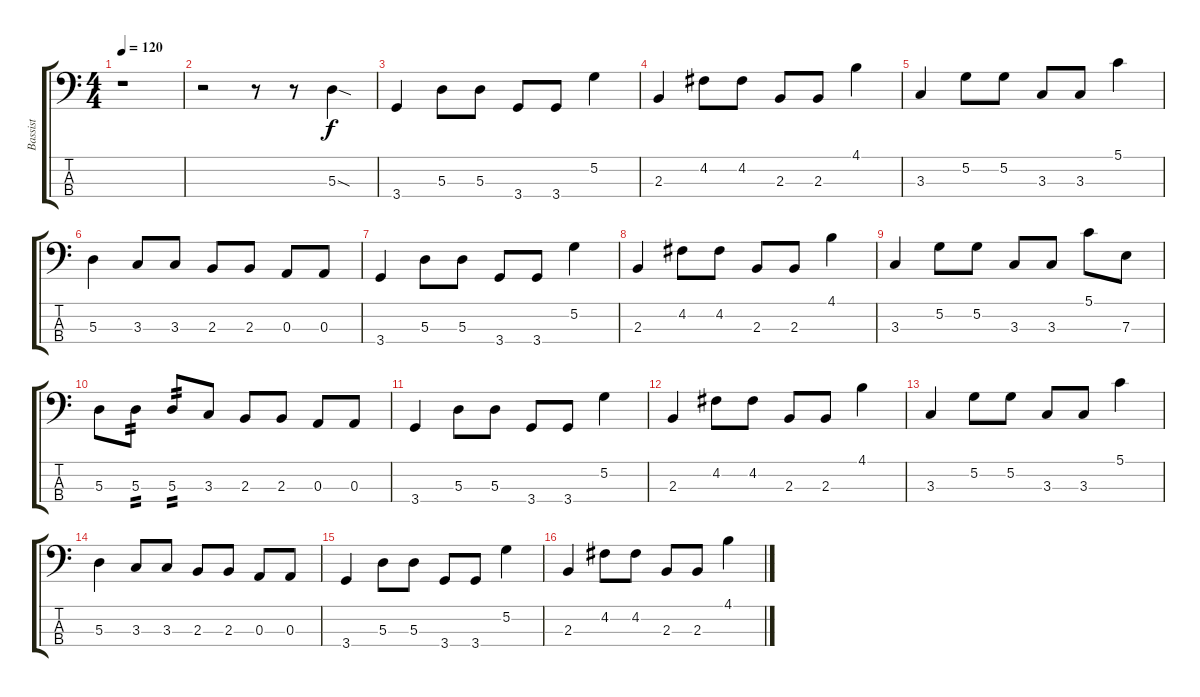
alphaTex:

\track ("Bassist" "Bassist") {instrument electricbasspick}
\staff {score tabs}
\tuning (G2 D2 A1 E1) {hide}
\ts (4 4)
\tempo 120
\clef f4
\ks c
r.1{dy f instrument electricbasspick} |
r.2 r.8 r.8 5.3{sod}.4 |
3.4.4 5.3.8 5.3.8 3.4.8 3.4.8 5.2.4 |
2.3.4 4.2.8 4.2.8 2.3.8 2.3.8 4.1.4 |
3.3.4 5.2.8 5.2.8 3.3.8 3.3.8 5.1.4 |
5.3.4 3.3.8 3.3.8 2.3.8 2.3.8 0.3.8 0.3.8 |
3.4.4 5.3.8 5.3.8 3.4.8 3.4.8 5.2.4 |
2.3.4 4.2.8 4.2.8 2.3.8 2.3.8 4.1.4 |
3.3.4 5.2.8 5.2.8 3.3.8 3.3.8 5.1.8 7.3.8 |
5.3.8 5.3.8{tp 2} 5.3.8{tp 2} 3.3.8 2.3.8 2.3.8 0.3.8 0.3.8 |
3.4.4 5.3.8 5.3.8 3.4.8 3.4.8 5.2.4 |
2.3.4 4.2.8 4.2.8 2.3.8 2.3.8 4.1.4 |
3.3.4 5.2.8 5.2.8 3.3.8 3.3.8 5.1.4 |
5.3.4 3.3.8 3.3.8 2.3.8 2.3.8 0.3.8 0.3.8 |
3.4.4 5.3.8 5.3.8 3.4.8 3.4.8 5.2.4 |
2.3.4 4.2.8 4.2.8 2.3.8 2.3.8 4.1.4
